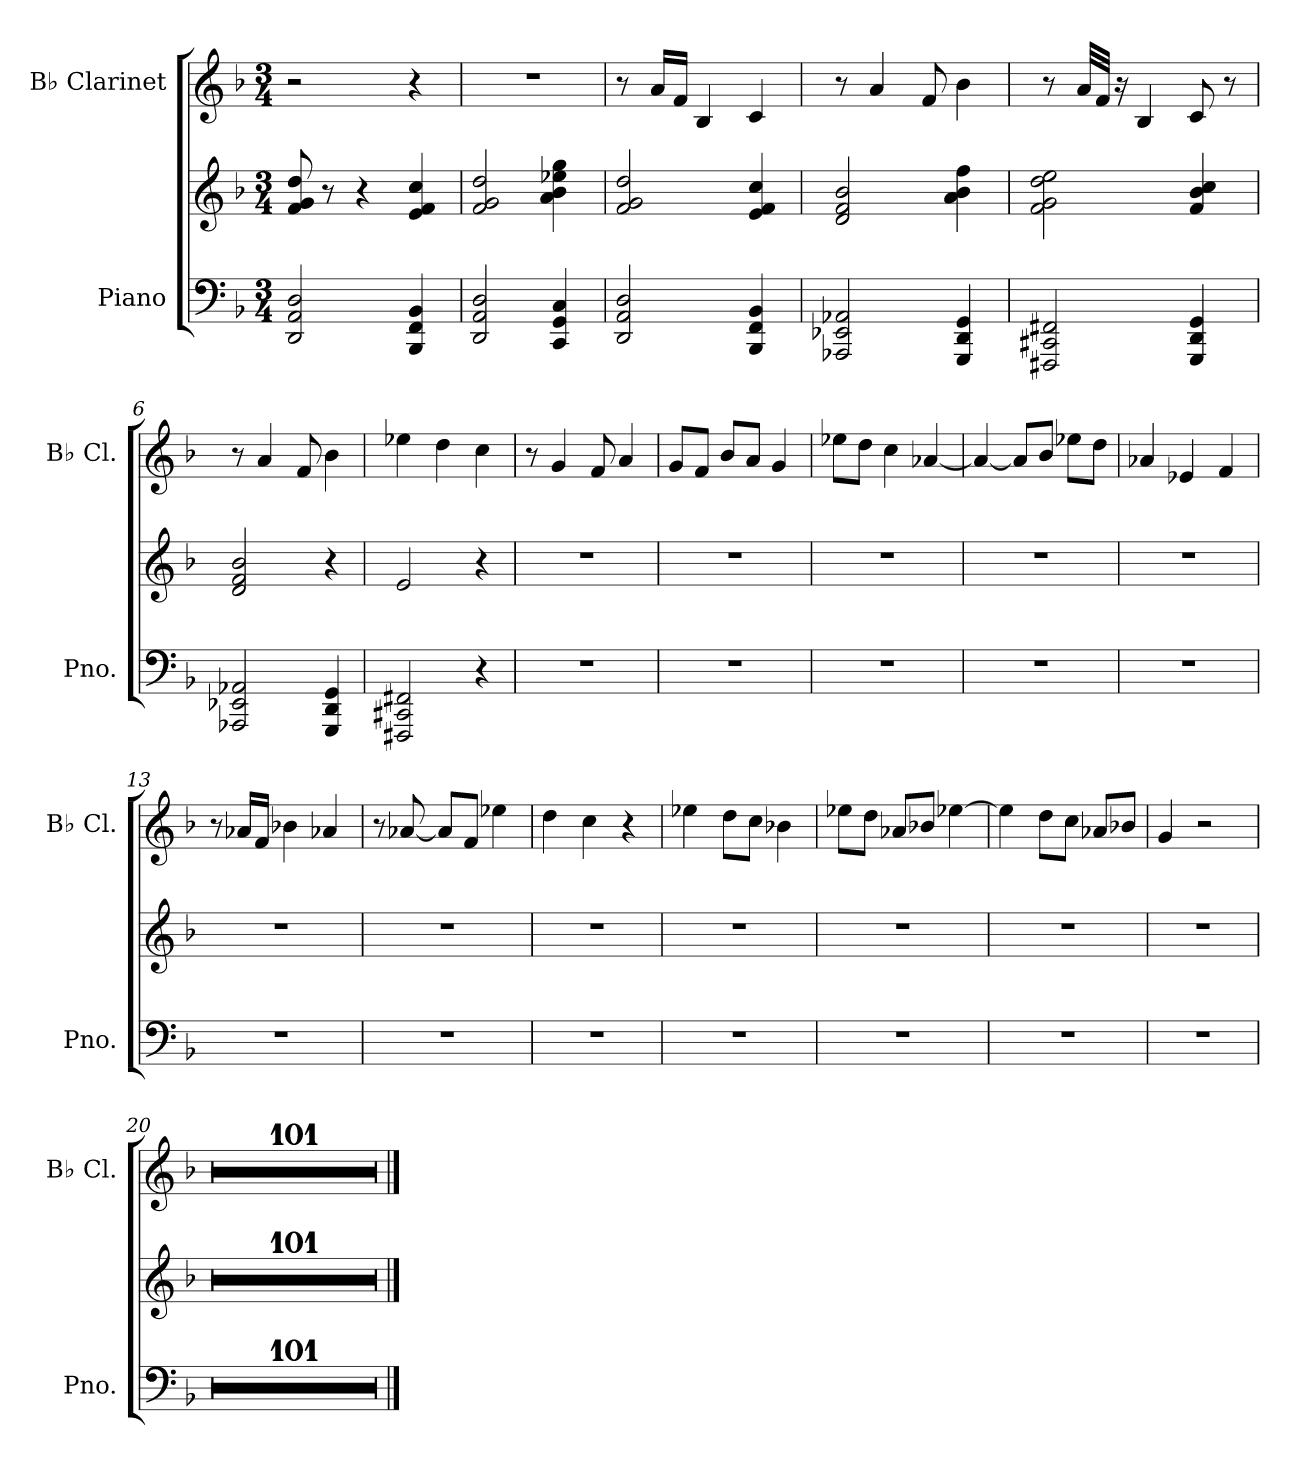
**kern	**kern	**kern
*part2	*part2	*part1
*staff3	*staff2	*staff1
*I"Piano	*	*I"B♭ Clarinet
*I'Pno.	*	*I'B♭ Cl.
*clefF4	*clefG2	*clefG2
*	*	*ITrd1c2
*k[b-]	*k[b-]	*k[b-e-a-]
*F:	*F:	*E-:
*M3/4	*M3/4	*M3/4
=1	=1	=1
2DD/ 2AA/ 2D/	8f/ 8g/ 8dd/	2r
.	8r	.
.	4r	.
4BBB-/ 4FF/ 4BB-/	4e/ 4f/ 4cc/	4r
=2	=2	=2
2DD/ 2AA/ 2D/	2f/ 2g/ 2dd/	2.r
4CC/ 4GG/ 4C/	4a\ 4b-\ 4ee-X\ 4gg\	.
=3	=3	=3
2DD/ 2AA/ 2D/	2f/ 2g/ 2dd/	8r
.	.	16g/LL
.	.	16e-/JJ
.	.	4A-/
4BBB-/ 4FF/ 4BB-/	4e/ 4f/ 4cc/	4B-/
!!LO:LB:g=z
=4	=4	=4
2AAA-X/ 2EE-X/ 2AA-X/	2d/ 2f/ 2b-/	8r
.	.	4g/
.	.	8e-/
4GGG/ 4DD/ 4GG/	4a\ 4b-\ 4ff\	4a-\
=5	=5	=5
2FFF#X/ 2CC#X/ 2FF#X/	2f\ 2g\ 2dd\ 2ee\	8r
.	.	32g/LLL
.	.	32e-/JJJ
.	.	16r
.	.	4A-/
4GGG/ 4DD/ 4GG/	4f/ 4b-/ 4cc/	8B-/
.	.	8r
=6	=6	=6
2AAA-X/ 2EE-X/ 2AA-X/	2d/ 2f/ 2b-/	8r
.	.	4g/
.	.	8e-/
4GGG/ 4DD/ 4GG/	4r	4a-\
!!LO:LB:g=z
=7	=7	=7
2FFF#X/ 2CC#X/ 2FF#X/	2e/	4dd-X\
.	.	4cc\
4r	4r	4b-\
=8	=8	=8
2.r	2.r	8r
.	.	4f/
.	.	8e-/
.	.	4g/
=9	=9	=9
2.r	2.r	8f/L
.	.	8e-/J
.	.	8a-/L
.	.	8g/J
.	.	4f/
=10	=10	=10
2.r	2.r	8dd-X\L
.	.	8cc\J
.	.	4b-\
.	.	[4g-X/
!!LO:PB:g=z
=11	=11	=11
2.r	2.r	4g-/_
.	.	8g-/L]
.	.	8a-/J
.	.	8dd-X\L
.	.	8cc\J
=12	=12	=12
2.r	2.r	4g-X/
.	.	4d-X/
.	.	4e-/
=13	=13	=13
2.r	2.r	8r
.	.	16g-X/LL
.	.	16e-/JJ
.	.	4a-X\
.	.	4g-X/
!!LO:LB:g=z
=14	=14	=14
2.r	2.r	8r
.	.	[8g-X/
.	.	8g-/L]
.	.	8e-/J
.	.	4dd-X\
=15	=15	=15
2.r	2.r	4cc\
.	.	4b-\
.	.	4r
=16	=16	=16
2.r	2.r	4dd-X\
.	.	8cc\L
.	.	8b-\J
.	.	4a-X\
!!LO:LB:g=z
=17	=17	=17
2.r	2.r	8dd-X\L
.	.	8cc\J
.	.	8g-X/L
.	.	8a-X/J
.	.	[4dd-X\
=18	=18	=18
2.r	2.r	4dd-\]
.	.	8cc\L
.	.	8b-\J
.	.	8g-X/L
.	.	8a-X/J
=19	=19	=19
2.r	2.r	4f/
.	.	2r
=20	=20	=20
2.r	2.r	2.r
!!LO:LB:g=z
=21	=21	=21
2.r	2.r	2.r
=22	=22	=22
2.r	2.r	2.r
=23	=23	=23
2.r	2.r	2.r
=24	=24	=24
2.r	2.r	2.r
=25	=25	=25
2.r	2.r	2.r
=26	=26	=26
2.r	2.r	2.r
=27	=27	=27
2.r	2.r	2.r
=28	=28	=28
2.r	2.r	2.r
=29	=29	=29
2.r	2.r	2.r
=30	=30	=30
2.r	2.r	2.r
!!LO:PB:g=z
=31	=31	=31
2.r	2.r	2.r
=32	=32	=32
2.r	2.r	2.r
=33	=33	=33
2.r	2.r	2.r
=34	=34	=34
2.r	2.r	2.r
=35	=35	=35
2.r	2.r	2.r
=36	=36	=36
2.r	2.r	2.r
=37	=37	=37
2.r	2.r	2.r
=38	=38	=38
2.r	2.r	2.r
=39	=39	=39
2.r	2.r	2.r
=40	=40	=40
2.r	2.r	2.r
!!LO:LB:g=z
=41	=41	=41
2.r	2.r	2.r
=42	=42	=42
2.r	2.r	2.r
=43	=43	=43
2.r	2.r	2.r
=44	=44	=44
2.r	2.r	2.r
=45	=45	=45
2.r	2.r	2.r
=46	=46	=46
2.r	2.r	2.r
=47	=47	=47
2.r	2.r	2.r
=48	=48	=48
2.r	2.r	2.r
=49	=49	=49
2.r	2.r	2.r
=50	=50	=50
2.r	2.r	2.r
!!LO:LB:g=z
=51	=51	=51
2.r	2.r	2.r
=52	=52	=52
2.r	2.r	2.r
=53	=53	=53
2.r	2.r	2.r
=54	=54	=54
2.r	2.r	2.r
=55	=55	=55
2.r	2.r	2.r
=56	=56	=56
2.r	2.r	2.r
=57	=57	=57
2.r	2.r	2.r
=58	=58	=58
2.r	2.r	2.r
=59	=59	=59
2.r	2.r	2.r
=60	=60	=60
2.r	2.r	2.r
!!LO:LB:g=z
=61	=61	=61
2.r	2.r	2.r
=62	=62	=62
2.r	2.r	2.r
=63	=63	=63
2.r	2.r	2.r
=64	=64	=64
2.r	2.r	2.r
=65	=65	=65
2.r	2.r	2.r
=66	=66	=66
2.r	2.r	2.r
=67	=67	=67
2.r	2.r	2.r
=68	=68	=68
2.r	2.r	2.r
=69	=69	=69
2.r	2.r	2.r
=70	=70	=70
2.r	2.r	2.r
!!LO:PB:g=z
=71	=71	=71
2.r	2.r	2.r
=72	=72	=72
2.r	2.r	2.r
=73	=73	=73
2.r	2.r	2.r
=74	=74	=74
2.r	2.r	2.r
=75	=75	=75
2.r	2.r	2.r
=76	=76	=76
2.r	2.r	2.r
=77	=77	=77
2.r	2.r	2.r
=78	=78	=78
2.r	2.r	2.r
=79	=79	=79
2.r	2.r	2.r
=80	=80	=80
2.r	2.r	2.r
!!LO:LB:g=z
=81	=81	=81
2.r	2.r	2.r
=82	=82	=82
2.r	2.r	2.r
=83	=83	=83
2.r	2.r	2.r
=84	=84	=84
2.r	2.r	2.r
=85	=85	=85
2.r	2.r	2.r
=86	=86	=86
2.r	2.r	2.r
=87	=87	=87
2.r	2.r	2.r
=88	=88	=88
2.r	2.r	2.r
=89	=89	=89
2.r	2.r	2.r
=90	=90	=90
2.r	2.r	2.r
!!LO:LB:g=z
=91	=91	=91
2.r	2.r	2.r
=92	=92	=92
2.r	2.r	2.r
=93	=93	=93
2.r	2.r	2.r
=94	=94	=94
2.r	2.r	2.r
=95	=95	=95
2.r	2.r	2.r
=96	=96	=96
2.r	2.r	2.r
=97	=97	=97
2.r	2.r	2.r
=98	=98	=98
2.r	2.r	2.r
=99	=99	=99
2.r	2.r	2.r
=100	=100	=100
2.r	2.r	2.r
!!LO:LB:g=z
=101	=101	=101
2.r	2.r	2.r
=102	=102	=102
2.r	2.r	2.r
=103	=103	=103
2.r	2.r	2.r
=104	=104	=104
2.r	2.r	2.r
=105	=105	=105
2.r	2.r	2.r
=106	=106	=106
2.r	2.r	2.r
=107	=107	=107
2.r	2.r	2.r
=108	=108	=108
2.r	2.r	2.r
=109	=109	=109
2.r	2.r	2.r
=110	=110	=110
2.r	2.r	2.r
!!LO:PB:g=z
=111	=111	=111
2.r	2.r	2.r
=112	=112	=112
2.r	2.r	2.r
=113	=113	=113
2.r	2.r	2.r
=114	=114	=114
2.r	2.r	2.r
=115	=115	=115
2.r	2.r	2.r
=116	=116	=116
2.r	2.r	2.r
=117	=117	=117
2.r	2.r	2.r
=118	=118	=118
2.r	2.r	2.r
=119	=119	=119
2.r	2.r	2.r
=120	=120	=120
2.r	2.r	2.r
==	==	==
*-	*-	*-
